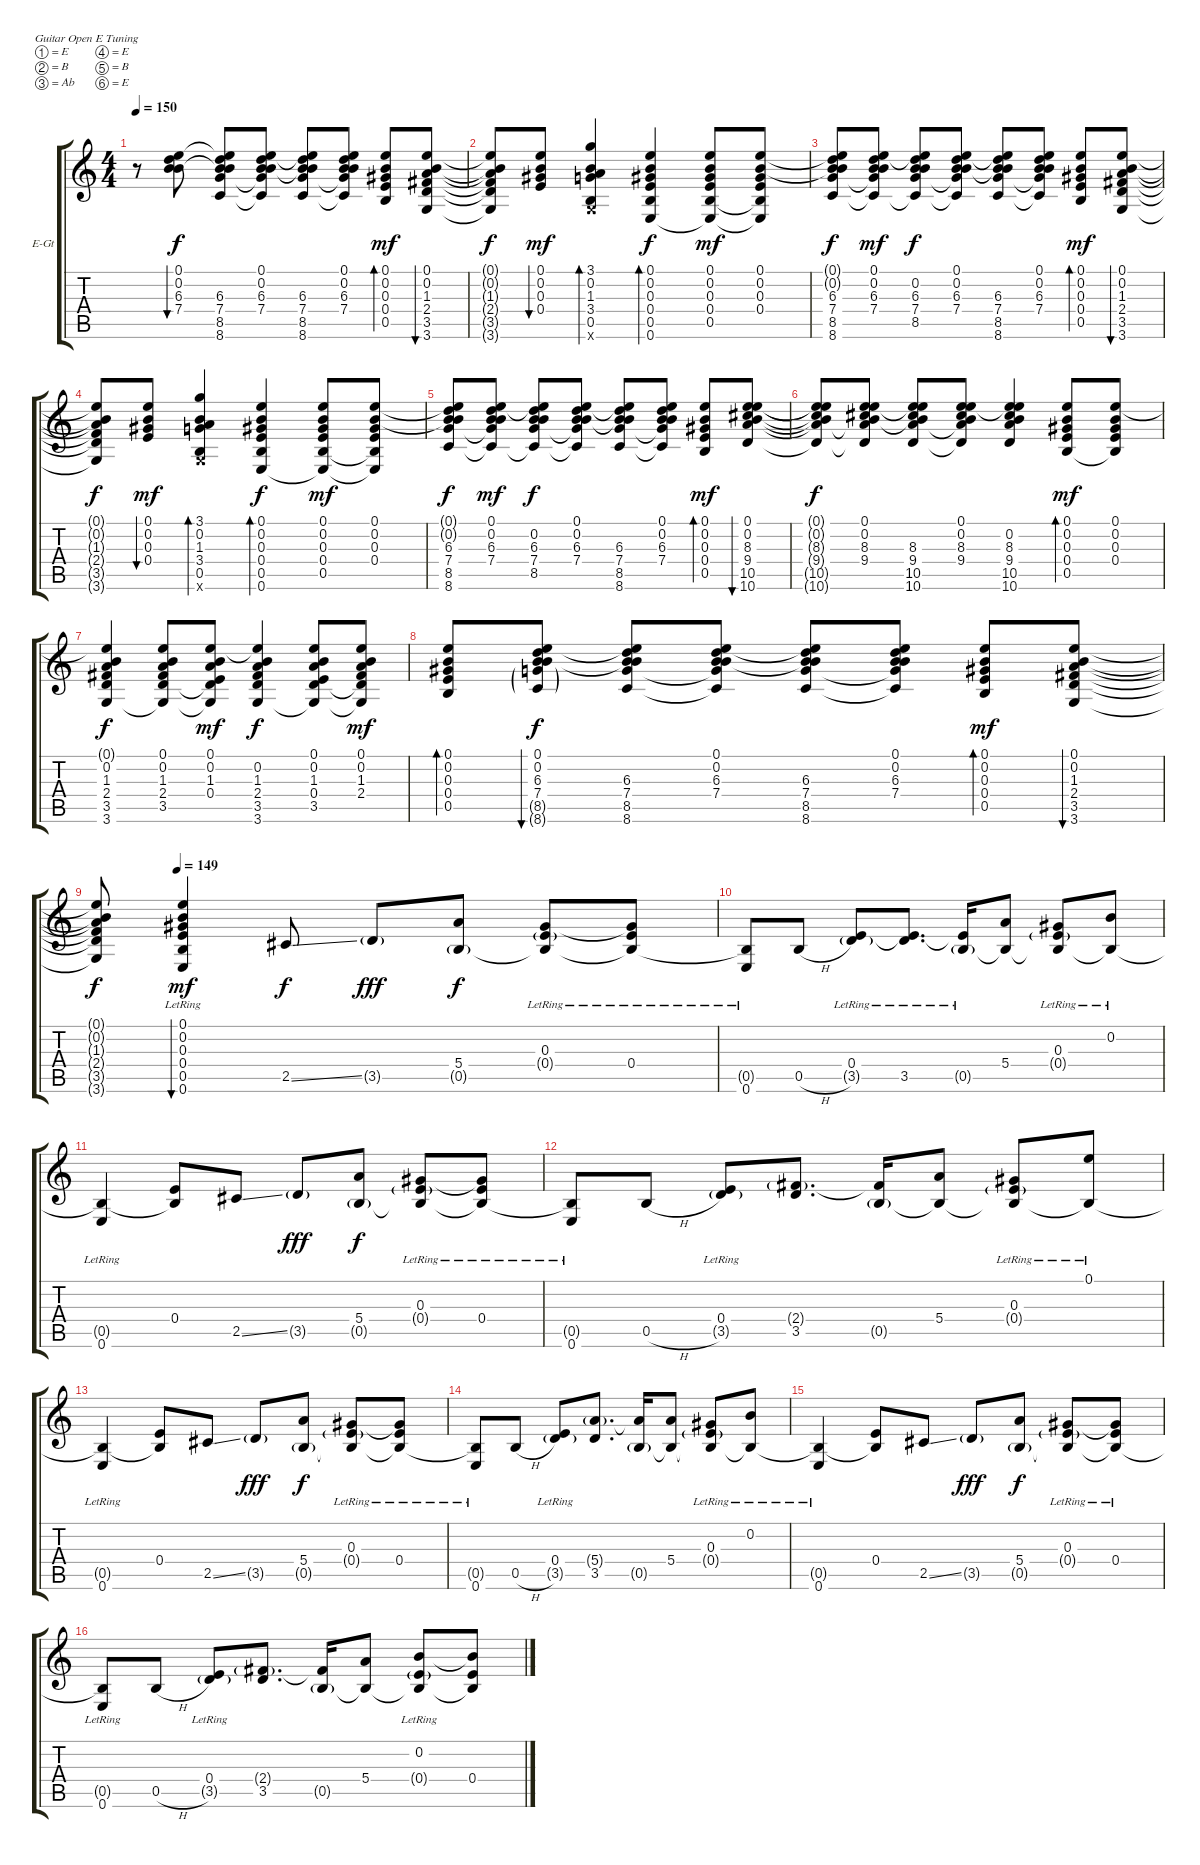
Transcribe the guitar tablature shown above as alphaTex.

\bracketExtendMode groupsimilarinstruments
\firstSystemTrackNameOrientation horizontal
\otherSystemsTrackNameOrientation horizontal
\track ("guitar" "E-Gt") {instrument electricguitarclean}
\staff {score tabs}
\tuning (E4 B3 Ab3 E3 B2 E2)
\ts (4 4)
\tempo 150
\clef g2
\ks c
r.8{dy f instrument electricguitarclean} (0.1 0.2 6.3 7.4).8{bu 30} (0.1{t} 0.2{t} 6.3 7.4 8.5 8.6).8 (0.1 0.2 6.3 7.4 8.5{t} 8.6{t}).8 (0.1{t} 0.2{t} 6.3 7.4 8.5 8.6).8 (0.1 0.2 6.3 7.4 8.5{t} 8.6{t}).8 (0.1 0.2 0.3 0.4 0.5).8{bd 30 dy mf} (0.1 0.2 1.3 2.4 3.5 3.6).8{bu 30} |
(0.1{t} 0.2{t} 1.3{t} 2.4{t} 3.5{t} 3.6{t}).8{dy f} (0.1 0.2 0.3 0.4).8{bu 30 dy mf} (3.1 0.2 1.3 3.4 0.5 3.6{x}).4{bd 30} (0.1 0.2 0.3 0.4 0.5 0.6).4{bd 30 dy f} (0.1 0.2 0.3 0.4 0.5 0.6{t}).8{dy mf} (0.1 0.2 0.3 0.4 0.5{t} 0.6{t}).8 |
(0.1{t} 0.2{t} 6.3 7.4 8.5 8.6).8{dy f} (0.1 0.2 6.3 7.4 8.5{t} 8.6{t}).8{dy mf} (0.1{t} 0.2 6.3 7.4 8.5 8.6{t}).8{dy f} (0.1 0.2 6.3 7.4 8.5{t} 8.6{t}).8 (0.1{t} 0.2{t} 6.3 7.4 8.5 8.6).8 (0.1 0.2 6.3 7.4 8.5{t} 8.6{t}).8 (0.1 0.2 0.3 0.4 0.5).8{bd 30 dy mf} (0.1 0.2 1.3 2.4 3.5 3.6).8{bu 30} |
(0.1{t} 0.2{t} 1.3{t} 2.4{t} 3.5{t} 3.6{t}).8{dy f} (0.1 0.2 0.3 0.4).8{bu 30 dy mf} (3.1 0.2 1.3 3.4 0.5 3.6{x}).4{bd 30} (0.1 0.2 0.3 0.4 0.5 0.6).4{bd 30 dy f} (0.1 0.2 0.3 0.4 0.5 0.6{t}).8{dy mf} (0.1 0.2 0.3 0.4 0.5{t} 0.6{t}).8 |
(0.1{t} 0.2{t} 6.3 7.4 8.5 8.6).8{dy f} (0.1 0.2 6.3 7.4 8.5{t} 8.6{t}).8{dy mf} (0.1{t} 0.2 6.3 7.4 8.5 8.6{t}).8{dy f} (0.1 0.2 6.3 7.4 8.5{t} 8.6{t}).8 (0.1{t} 0.2{t} 6.3 7.4 8.5 8.6).8 (0.1 0.2 6.3 7.4 8.5{t} 8.6{t}).8 (0.1 0.2 0.3 0.4 0.5).8{bd 30 dy mf} (0.1 0.2 8.3 9.4 10.5 10.6).8{bu 30} |
(0.1{t} 0.2{t} 8.3{t} 9.4{t} 10.5{t} 10.6{t}).8{dy f} (0.1 0.2 8.3 9.4 10.5{t} 10.6{t}).8 (0.1{t} 0.2{t} 8.3 9.4 10.5 10.6).8 (0.1 0.2 8.3 9.4 10.5{t} 10.6{t}).8 (0.1{t} 0.2 8.3 9.4 10.5 10.6).4 (0.1 0.2 0.3 0.4 0.5).8{bd 30 dy mf} (0.1 0.2 0.3 0.4 0.5{t}).8 |
(0.1{t} 0.2 1.3 2.4 3.5 3.6).4{dy f} (0.1 0.2 1.3 2.4 3.5 3.6{t}).8 (0.1 0.2 1.3 0.4 3.5{t} 3.6{t}).8{dy mf} (0.1{t} 0.2 1.3 2.4 3.5 3.6).4{dy f} (0.1 0.2 1.3 0.4 3.5 3.6{t}).8 (0.1 0.2 1.3 2.4 3.5{t} 3.6{t}).8{dy mf} |
(0.1 0.2 0.3 0.4 0.5).8{bd 30} (0.1 0.2 6.3 7.4 8.5{g} 8.6{g}).8{bu 30 dy f} (0.1{t} 0.2{t} 6.3 7.4 8.5 8.6).8 (0.1 0.2 6.3 7.4 8.5{t} 8.6{t}).8 (0.1{t} 0.2{t} 6.3 7.4 8.5 8.6).8 (0.1 0.2 6.3 7.4 8.5{t} 8.6{t}).8 (0.1 0.2 0.3 0.4 0.5).8{bd 30 dy mf} (0.1 0.2 1.3 2.4 3.5 3.6).8{bu 30} |
\tempo (149 0.125)
(0.1{t} 0.2{t} 1.3{t} 2.4{t} 3.5{t} 3.6{t}).8{dy f} (0.1{lr} 0.2{lr} 0.3{lr} 0.4 0.5{lr} 0.6{lr}).4{bu 60 dy mf} 2.5{ss}.8{dy f} 3.5{g}.8{dy fff} (5.4 0.5{g}).8{dy f} (0.3{lr} 0.4{g lr} 0.5{t}).8 (0.3{lr t} 0.4{lr} 0.5{t}).8 |
(0.5{t} 0.6{lr}).8 0.5{h}.8 (0.4{lr} 3.5{g}).8 (0.4{lr t} 3.5).8{d} (0.4{lr t} 0.5{g}).16 (5.4 0.5{t}).8 (0.3{lr} 0.4{g lr} 0.5{t}).8 (0.2{lr} 0.5{t}).8 |
(0.5{t} 0.6{lr}).4 (0.4 0.5{t}).8 2.5{ss}.8 3.5{g}.8{dy fff} (5.4 0.5{g}).8{dy f} (0.3{lr} 0.4{g lr} 0.5{t}).8 (0.3{lr t} 0.4{lr} 0.5{t}).8 |
(0.5{t} 0.6{lr}).8 0.5{h}.8 (0.4{lr} 3.5{g}).8 (2.4{g} 3.5).8{d} (2.4{t} 0.5{g}).16 (5.4 0.5{t}).8 (0.3{lr} 0.4{g lr} 0.5{t}).8 (0.1{lr} 0.5{t}).8 |
(0.5{t} 0.6{lr}).4 (0.4 0.5{t}).8 2.5{ss}.8 3.5{g}.8{dy fff} (5.4 0.5{g}).8{dy f} (0.3{lr} 0.4{g lr} 0.5{t}).8 (0.3{lr t} 0.4{lr} 0.5{t}).8 |
(0.5{t} 0.6{lr}).8 0.5{h}.8 (0.4{lr} 3.5{g}).8 (5.4{g} 3.5).8{d} (5.4{t} 0.5{g}).16 (5.4 0.5{t}).8 (0.3{lr} 0.4{g lr} 0.5{t}).8 (0.2{lr} 0.5{t}).8 |
(0.5{t} 0.6{lr}).4 (0.4 0.5{t}).8 2.5{ss}.8 3.5{g}.8{dy fff} (5.4 0.5{g}).8{dy f} (0.3{lr} 0.4{g lr} 0.5{t}).8 (0.3{lr t} 0.4{lr} 0.5{t}).8 |
(0.5{t} 0.6{lr}).8 0.5{h}.8 (0.4{lr} 3.5{g}).8 (2.4{g} 3.5).8{d} (2.4{t} 0.5{g}).16 (5.4 0.5{t}).8 (0.2 0.4{g lr} 0.5{t}).8 (0.2{t} 0.4 0.5{t}).8
